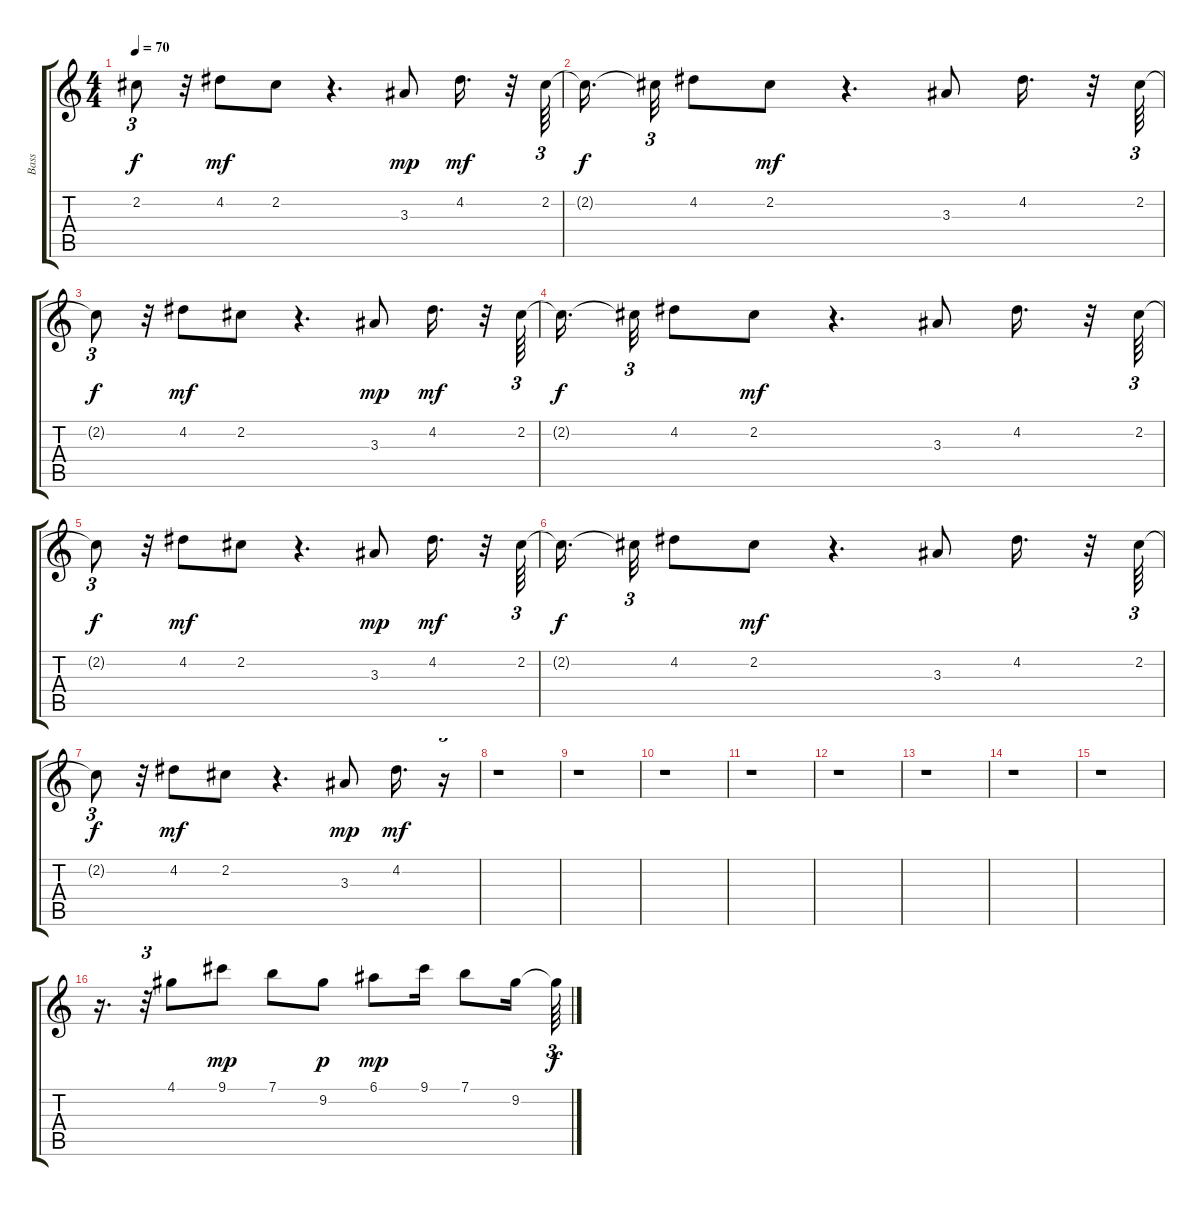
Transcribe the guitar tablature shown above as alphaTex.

\track ("Bass" "Bass") {instrument synthbass2}
\staff {score tabs}
\tuning (E4 B3 G3 D3 A2 E2) {hide}
\ts (4 4)
\tempo 70
\clef g2
\ks c
2.2{t}.8{tu (3 2) dy f} r.32 4.2.8{dy mf} 2.2.8 r.4{d} 3.3.8{dy mp} 4.2.16{d dy mf} r.32 2.2.64{tu (3 2)} |
2.2{t}.16{d dy f beam splitsecondary} 2.2{t}.32{tu (3 2)} 4.2.8 2.2.8{dy mf} r.4{d} 3.3.8 4.2.16{d} r.32 2.2.64{tu (3 2)} |
2.2{t}.8{tu (3 2) dy f} r.32 4.2.8{dy mf} 2.2.8 r.4{d} 3.3.8{dy mp} 4.2.16{d dy mf} r.32 2.2.64{tu (3 2)} |
2.2{t}.16{d dy f beam splitsecondary} 2.2{t}.32{tu (3 2)} 4.2.8 2.2.8{dy mf} r.4{d} 3.3.8 4.2.16{d} r.32 2.2.64{tu (3 2)} |
2.2{t}.8{tu (3 2) dy f} r.32 4.2.8{dy mf} 2.2.8 r.4{d} 3.3.8{dy mp} 4.2.16{d dy mf} r.32 2.2.64{tu (3 2)} |
2.2{t}.16{d dy f beam splitsecondary} 2.2{t}.32{tu (3 2)} 4.2.8 2.2.8{dy mf} r.4{d} 3.3.8 4.2.16{d} r.32 2.2.64{tu (3 2)} |
2.2{t}.8{tu (3 2) dy f} r.32 4.2.8{dy mf} 2.2.8 r.4{d} 3.3.8{dy mp} 4.2.16{d dy mf} r.16{tu (3 2)} |
r.1 |
r.1 |
r.1 |
r.1 |
r.1 |
r.1 |
r.1 |
r.1 |
r.16{d} r.32{tu (3 2)} 4.1.8{balance 4} 9.1.8{dy mp} 7.1.8 9.2.8{dy p} 6.1.8{dy mp} 9.1.16 7.1.8 9.2.16 9.2{t}.64{tu (3 2) dy f}
